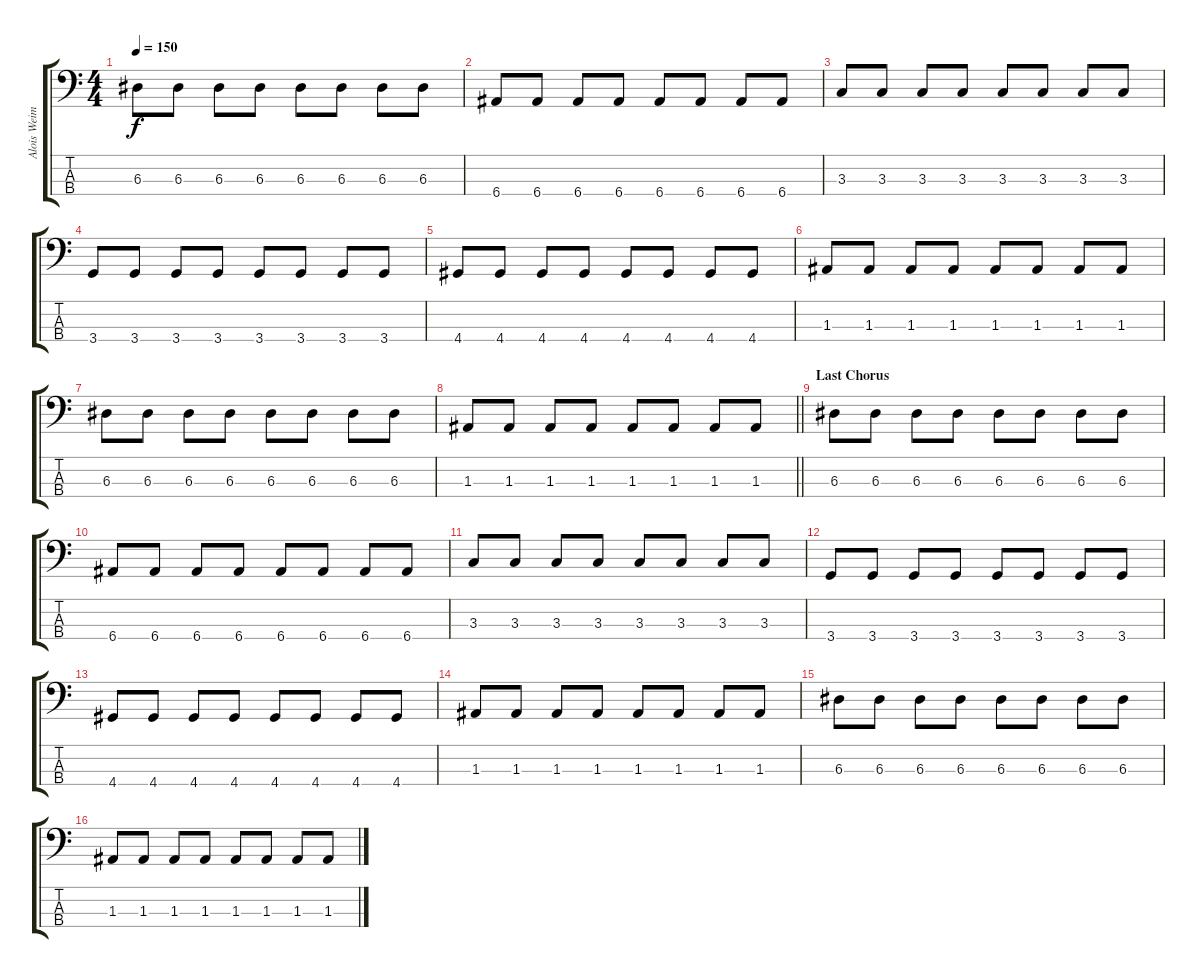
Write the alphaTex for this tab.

\track ("Alois Weimer" "Alois Weim") {instrument electricbasspick}
\staff {score tabs}
\tuning (G2 D2 A1 E1) {hide}
\ts (4 4)
\tempo 150
\clef f4
\ks c
6.3.8{dy f} 6.3.8 6.3.8 6.3.8 6.3.8 6.3.8 6.3.8 6.3.8 |
6.4.8 6.4.8 6.4.8 6.4.8 6.4.8 6.4.8 6.4.8 6.4.8 |
3.3.8 3.3.8 3.3.8 3.3.8 3.3.8 3.3.8 3.3.8 3.3.8 |
3.4.8 3.4.8 3.4.8 3.4.8 3.4.8 3.4.8 3.4.8 3.4.8 |
4.4.8 4.4.8 4.4.8 4.4.8 4.4.8 4.4.8 4.4.8 4.4.8 |
1.3.8 1.3.8 1.3.8 1.3.8 1.3.8 1.3.8 1.3.8 1.3.8 |
6.3.8 6.3.8 6.3.8 6.3.8 6.3.8 6.3.8 6.3.8 6.3.8 |
\barLineRight lightlight
1.3.8 1.3.8 1.3.8 1.3.8 1.3.8 1.3.8 1.3.8 1.3.8 |
\section ("" "Last Chorus")
6.3.8 6.3.8 6.3.8 6.3.8 6.3.8 6.3.8 6.3.8 6.3.8 |
6.4.8 6.4.8 6.4.8 6.4.8 6.4.8 6.4.8 6.4.8 6.4.8 |
3.3.8 3.3.8 3.3.8 3.3.8 3.3.8 3.3.8 3.3.8 3.3.8 |
3.4.8 3.4.8 3.4.8 3.4.8 3.4.8 3.4.8 3.4.8 3.4.8 |
4.4.8 4.4.8 4.4.8 4.4.8 4.4.8 4.4.8 4.4.8 4.4.8 |
1.3.8 1.3.8 1.3.8 1.3.8 1.3.8 1.3.8 1.3.8 1.3.8 |
6.3.8 6.3.8 6.3.8 6.3.8 6.3.8 6.3.8 6.3.8 6.3.8 |
1.3.8 1.3.8 1.3.8 1.3.8 1.3.8 1.3.8 1.3.8 1.3.8
